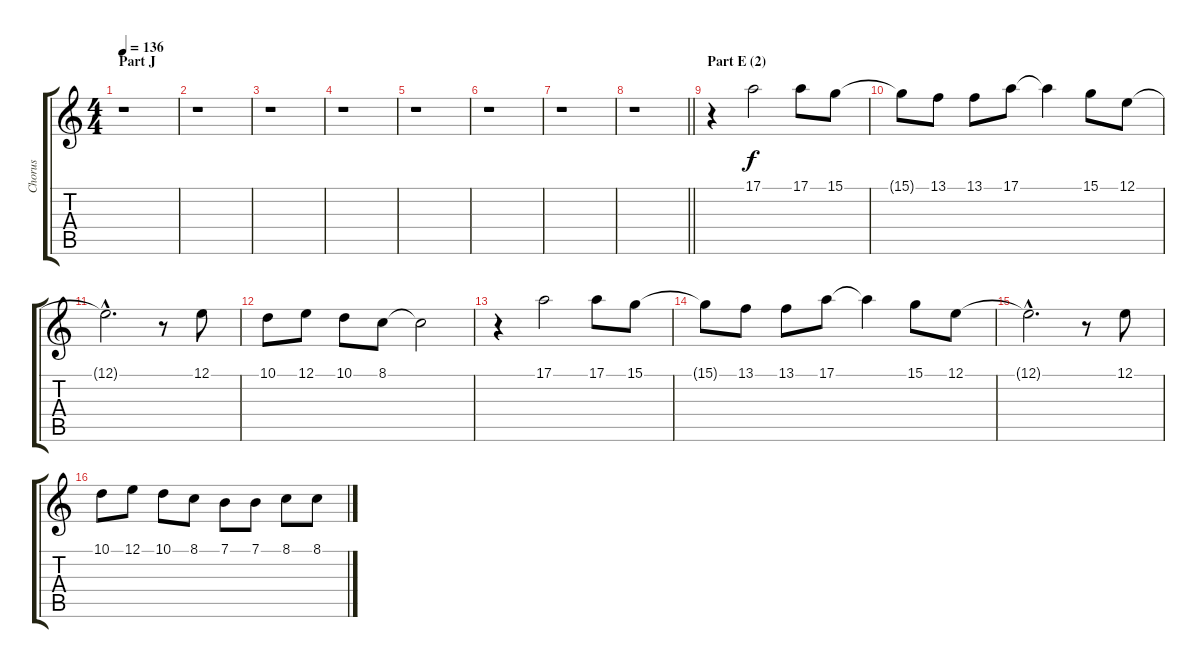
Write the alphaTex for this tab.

\track ("Chorus" "Chorus") {instrument trumpet}
\staff {score tabs}
\tuning (E4 B3 G3 D3 A2 E2) {hide}
\ts (4 4)
\section ("" "Part J")
\tempo 136
\clef g2
\ks c
r.1{dy f} |
r.1 |
r.1 |
r.1 |
r.1 |
r.1 |
r.1 |
\barLineRight lightlight
r.1 |
\section ("" "Part E (2)")
r.4 17.1.2 17.1.8 15.1.8 |
15.1{t}.8 13.1.8 13.1.8 17.1.8 17.1{t}.4 15.1.8 12.1.8 |
12.1{hac t}.2{d} r.8 12.1.8 |
10.1.8 12.1.8 10.1.8 8.1.8 8.1{t}.2 |
r.4 17.1.2 17.1.8 15.1.8 |
15.1{t}.8 13.1.8 13.1.8 17.1.8 17.1{t}.4 15.1.8 12.1.8 |
12.1{hac t}.2{d} r.8 12.1.8 |
10.1.8 12.1.8 10.1.8 8.1.8 7.1.8 7.1.8 8.1.8 8.1.8
